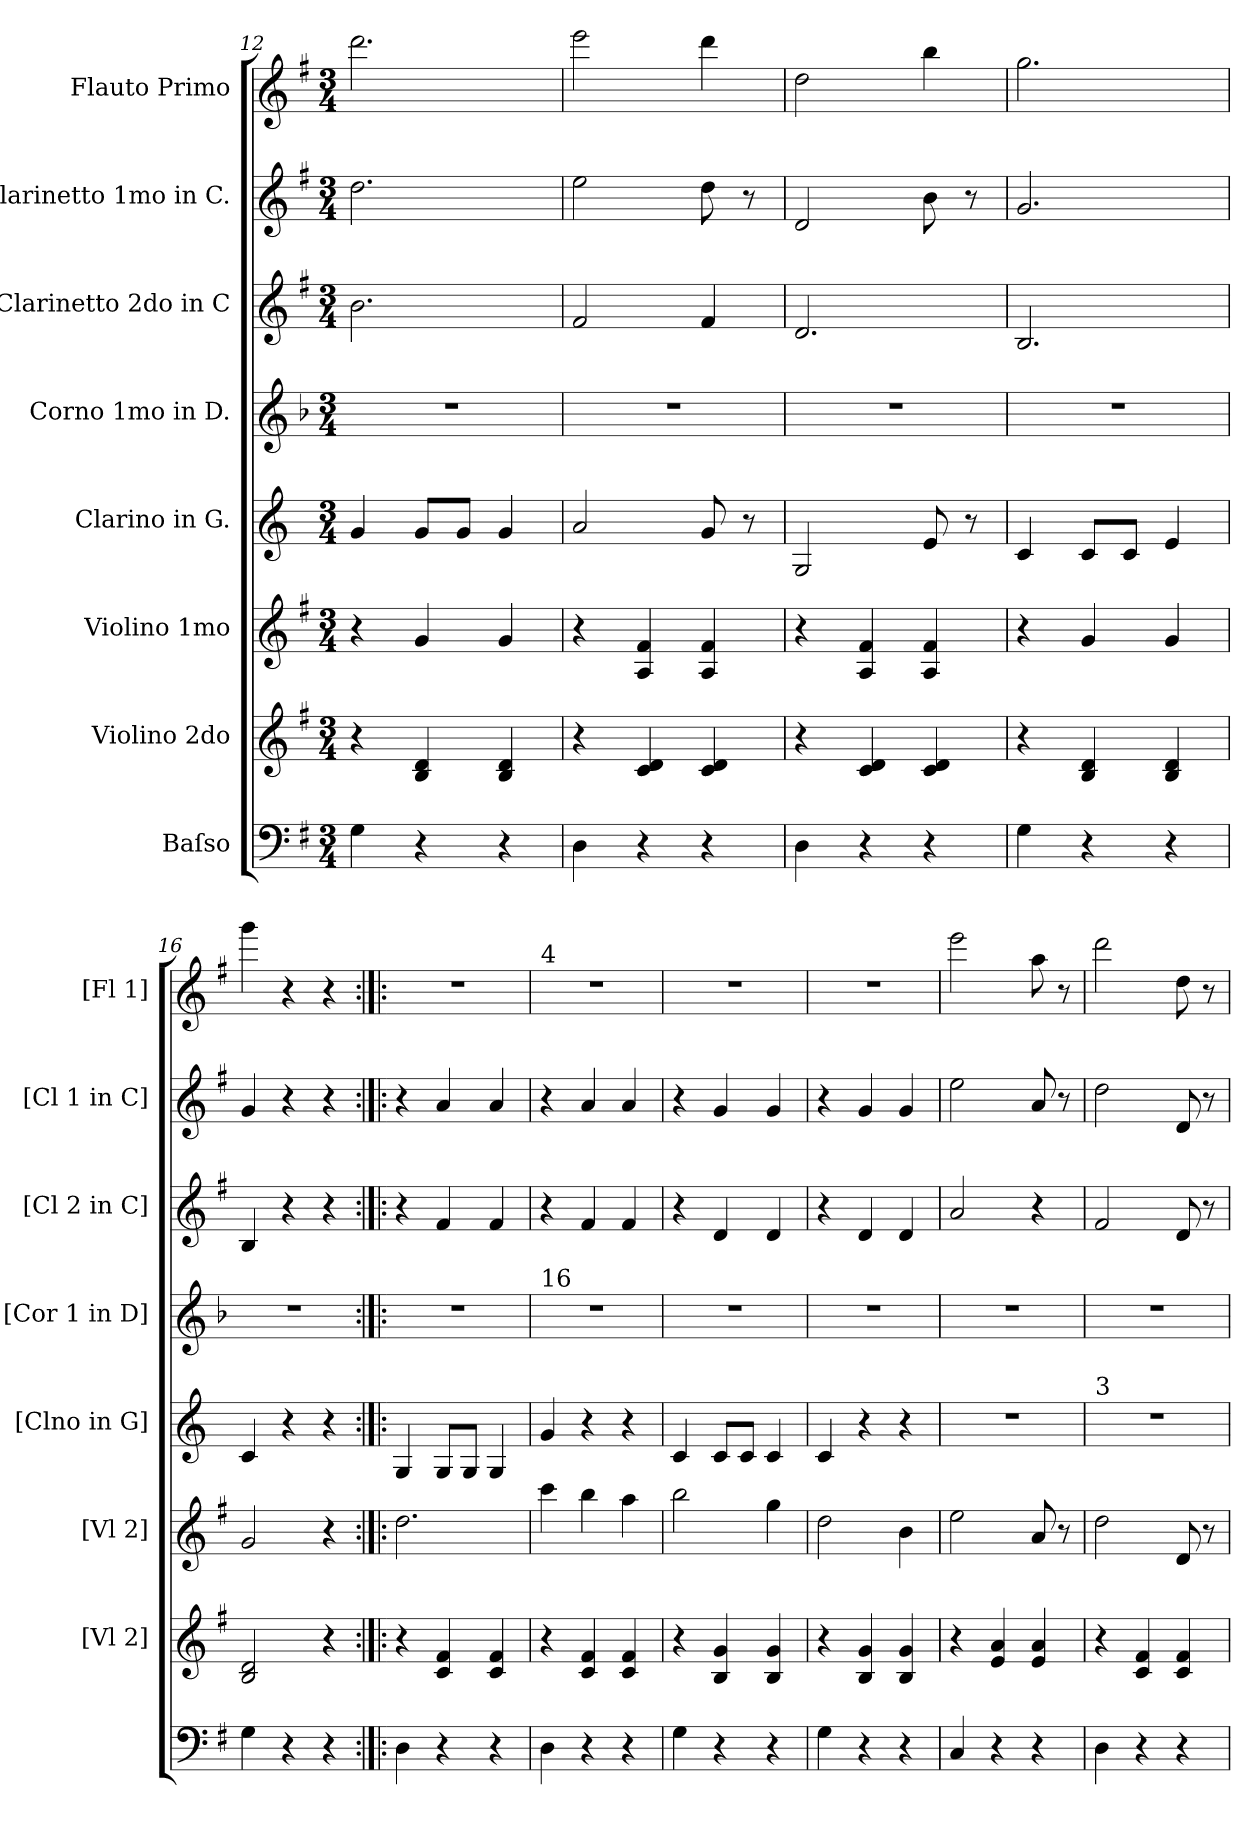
**kern	**kern	**kern	**kern	**kern	**kern	**kern	**kern
*part8	*part7	*part6	*part5	*part4	*part3	*part2	*part1
*staff8	*staff7	*staff6	*staff5	*staff4	*staff3	*staff2	*staff1
*I"Baſso	*I"Violino 2do	*I"Violino 1mo	*I"Clarino in G.	*I"Corno 1mo in D.	*I"Clarinetto 2do in C	*I"Clarinetto 1mo in C.	*I"Flauto Primo
*	*I'[Vl 2]	*I'[Vl 2]	*I'[Clno in G]	*I'[Cor 1 in D]	*I'[Cl 2 in C]	*I'[Cl 1 in C]	*I'[Fl 1]
*clefF4	*clefG2	*clefG2	*clefG2	*clefG2	*clefG2	*clefG2	*clefG2
*	*	*	*ITrd3c5	*ITrd-1c-2	*	*	*
*k[f#]	*k[f#]	*k[f#]	*k[f#]	*k[f#]	*k[f#]	*k[f#]	*k[f#]
*G:	*G:	*G:	*	*G:	*G:	*G:	*G:
*M3/4	*M3/4	*M3/4	*M3/4	*M3/4	*M3/4	*M3/4	*M3/4
=12	=12	=12	=12	=12	=12	=12	=12
4G\	4r	4r	4d/	2.r	2.b\	2.dd\	2.ddd\
4r	4B/ 4d/	4g/	8d/L	.	.	.	.
.	.	.	8d/J	.	.	.	.
4r	4B/ 4d/	4g/	4d/	.	.	.	.
=13	=13	=13	=13	=13	=13	=13	=13
4D\	4r	4r	2e/	2.r	2f#/	2ee\	2eee\
4r	4c/ 4d/	4A/ 4f#/	.	.	.	.	.
4r	4c/ 4d/	4A/ 4f#/	8d/	.	4f#/	8dd\	4ddd\
.	.	.	8r	.	.	8r	.
=14	=14	=14	=14	=14	=14	=14	=14
4D\	4r	4r	2D/	2.r	2.d/	2d/	2dd\
4r	4c/ 4d/	4A/ 4f#/	.	.	.	.	.
4r	4c/ 4d/	4A/ 4f#/	8B/	.	.	8b\	4bb\
.	.	.	8r	.	.	8r	.
=15	=15	=15	=15	=15	=15	=15	=15
4G\	4r	4r	4G/	2.r	2.B/	2.g/	2.gg\
4r	4B/ 4d/	4g/	8G/L	.	.	.	.
.	.	.	8G/J	.	.	.	.
4r	4B/ 4d/	4g/	4B/	.	.	.	.
=16	=16	=16	=16	=16	=16	=16	=16
4G\	2B/ 2d/	2g/	4G/	2.r	4B/	4g/	4ggg\
4r	.	.	4r	.	4r	4r	4r
4r	4r	4r	4r	.	4r	4r	4r
=17:|!|:	=17:|!|:	=17:|!|:	=17:|!|:	=17:|!|:	=17:|!|:	=17:|!|:	=17:|!|:
4D\	4r	2.dd\	4D/	2.r	4r	4r	2.r
4r	4c/ 4f#/	.	8D/L	.	4f#/	4a/	.
.	.	.	8D/J	.	.	.	.
4r	4c/ 4f#/	.	4D/	.	4f#/	4a/	.
=18	=18	=18	=18	=18	=18	=18	=18
!	!	!	!	!	!	!	!LO:TX:a:t=4
!	!	!	!	!LO:TX:a:t=16	!	!	!
4D\	4r	4ccc\	4d/	2.r	4r	4r	2.r
4r	4c/ 4f#/	4bb\	4r	.	4f#/	4a/	.
4r	4c/ 4f#/	4aa\	4r	.	4f#/	4a/	.
=19	=19	=19	=19	=19	=19	=19	=19
4G\	4r	2bb\	4G/	2.r	4r	4r	2.r
4r	4B/ 4g/	.	8G/L	.	4d/	4g/	.
.	.	.	8G/J	.	.	.	.
4r	4B/ 4g/	4gg\	4G/	.	4d/	4g/	.
=20	=20	=20	=20	=20	=20	=20	=20
4G\	4r	2dd\	4G/	2.r	4r	4r	2.r
4r	4B/ 4g/	.	4r	.	4d/	4g/	.
4r	4B/ 4g/	4b\	4r	.	4d/	4g/	.
=21	=21	=21	=21	=21	=21	=21	=21
4C/	4r	2ee\	2.r	2.r	2a/	2ee\	2eee\
4r	4e/ 4a/	.	.	.	.	.	.
4r	4e/ 4a/	8a/	.	.	4r	8a/	8aa\
.	.	8r	.	.	.	8r	8r
=22	=22	=22	=22	=22	=22	=22	=22
!	!	!	!LO:TX:a:t=3	!	!	!	!
4D\	4r	2dd\	2.r	2.r	2f#/	2dd\	2ddd\
4r	4c/ 4f#/	.	.	.	.	.	.
4r	4c/ 4f#/	8d/	.	.	8d/	8d/	8dd\
.	.	8r	.	.	8r	8r	8r
=	=	=	=	=	=	=	=
*-	*-	*-	*-	*-	*-	*-	*-
